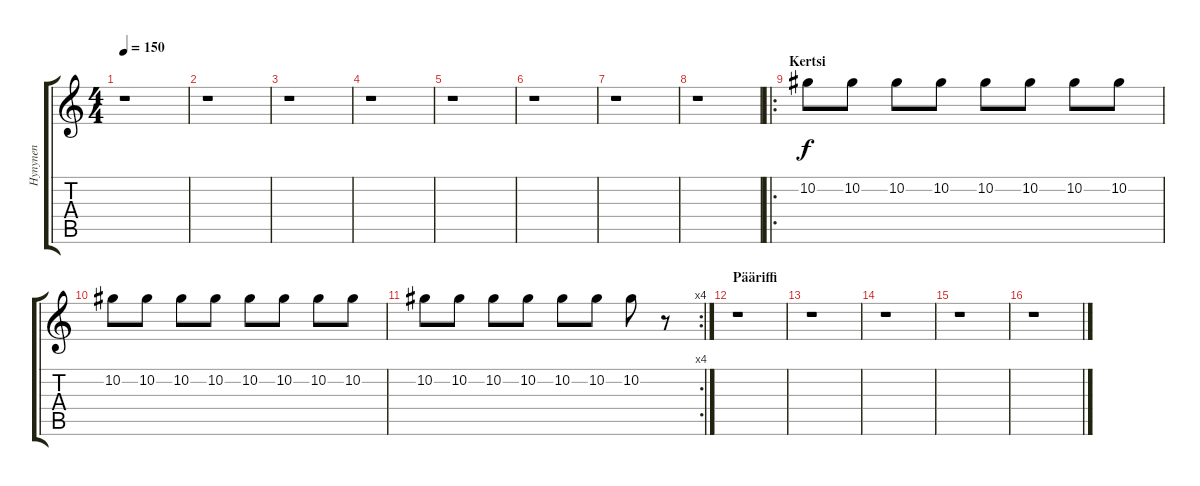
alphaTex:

\track ("Hynynen" "Hynynen") {instrument distortionguitar}
\staff {score tabs}
\tuning (Eb4 Bb3 Gb3 Db3 Ab2 Db2) {hide}
\ts (4 4)
\tempo 150
\clef g2
\ks c
r.1{dy f} |
r.1 |
r.1 |
r.1 |
r.1 |
r.1 |
r.1 |
r.1 |
\ro
\section ("" "Kertsi")
10.2.8 10.2.8 10.2.8 10.2.8 10.2.8 10.2.8 10.2.8 10.2.8 |
10.2.8 10.2.8 10.2.8 10.2.8 10.2.8 10.2.8 10.2.8 10.2.8 |
\rc 4
10.2.8 10.2.8 10.2.8 10.2.8 10.2.8 10.2.8 10.2.8 r.8 |
\section ("" "Pääriffi")
r.1 |
r.1 |
r.1 |
r.1 |
r.1
